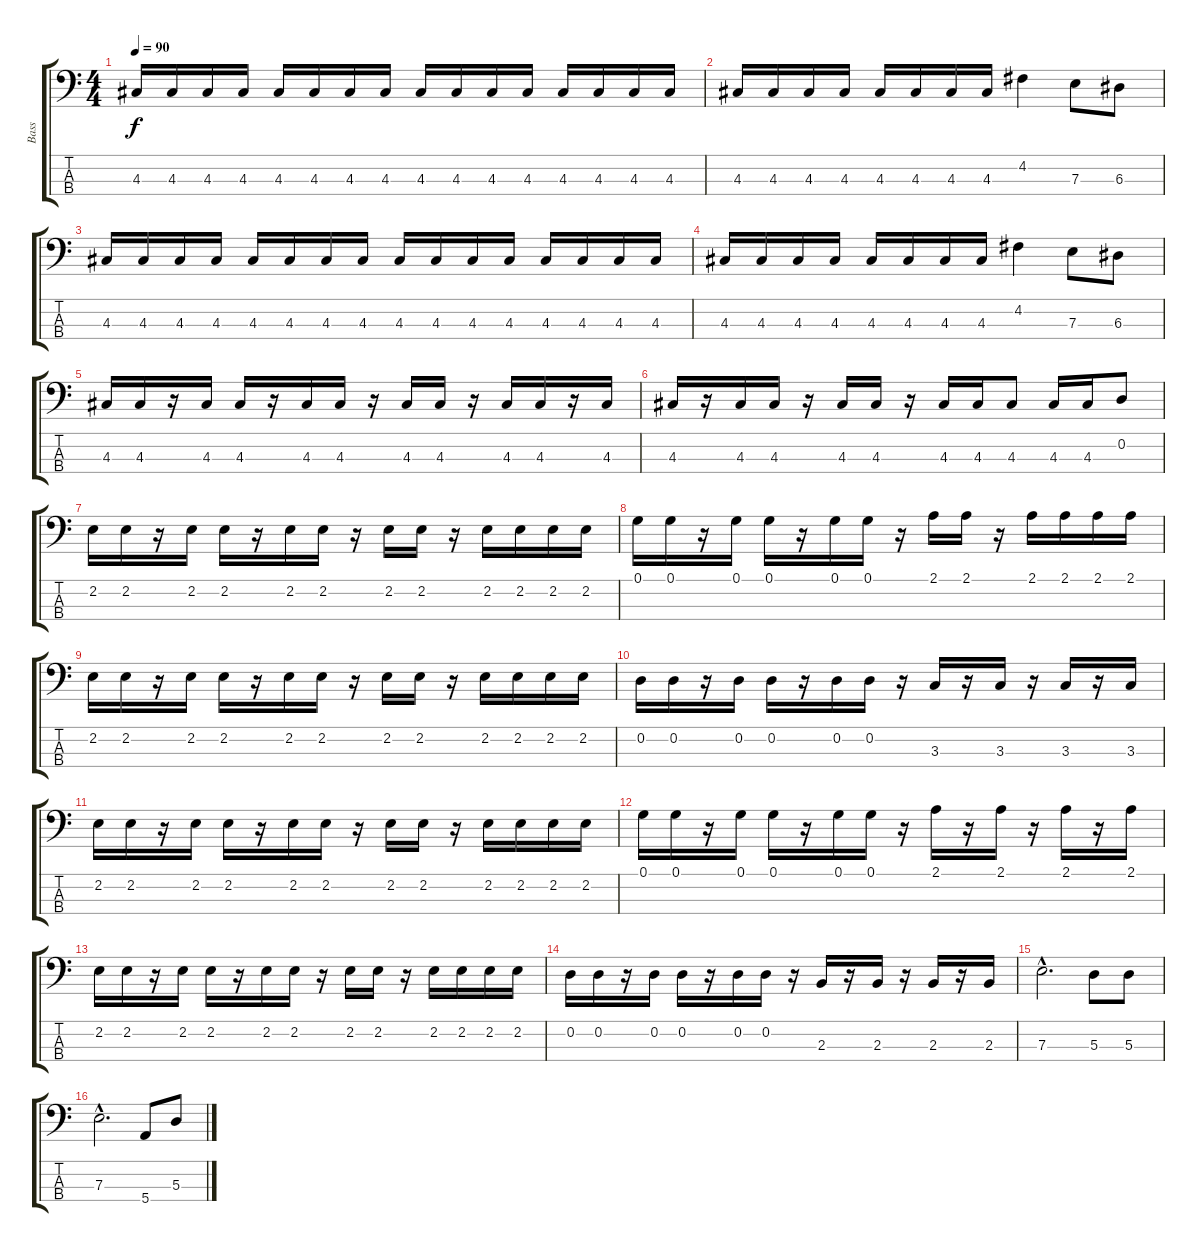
\track ("Bass" "Bass") {instrument electricbassfinger}
\staff {score tabs}
\tuning (G2 D2 A1 E1) {hide}
\ts (4 4)
\tempo 90
\clef f4
\ks c
4.3.16{dy f} 4.3.16 4.3.16 4.3.16 4.3.16 4.3.16 4.3.16 4.3.16 4.3.16 4.3.16 4.3.16 4.3.16 4.3.16 4.3.16 4.3.16 4.3.16 |
4.3.16 4.3.16 4.3.16 4.3.16 4.3.16 4.3.16 4.3.16 4.3.16 4.2.4 7.3.8 6.3.8 |
4.3.16 4.3.16 4.3.16 4.3.16 4.3.16 4.3.16 4.3.16 4.3.16 4.3.16 4.3.16 4.3.16 4.3.16 4.3.16 4.3.16 4.3.16 4.3.16 |
4.3.16 4.3.16 4.3.16 4.3.16 4.3.16 4.3.16 4.3.16 4.3.16 4.2.4 7.3.8 6.3.8 |
4.3.16 4.3.16 r.16 4.3.16 4.3.16 r.16 4.3.16 4.3.16 r.16 4.3.16 4.3.16 r.16 4.3.16 4.3.16 r.16 4.3.16 |
4.3.16 r.16 4.3.16 4.3.16 r.16 4.3.16 4.3.16 r.16 4.3.16 4.3.16 4.3.8 4.3.16 4.3.16 0.2.8 |
2.2.16 2.2.16 r.16 2.2.16 2.2.16 r.16 2.2.16 2.2.16 r.16 2.2.16 2.2.16 r.16 2.2.16 2.2.16 2.2.16 2.2.16 |
0.1.16 0.1.16 r.16 0.1.16 0.1.16 r.16 0.1.16 0.1.16 r.16 2.1.16 2.1.16 r.16 2.1.16 2.1.16 2.1.16 2.1.16 |
2.2.16 2.2.16 r.16 2.2.16 2.2.16 r.16 2.2.16 2.2.16 r.16 2.2.16 2.2.16 r.16 2.2.16 2.2.16 2.2.16 2.2.16 |
0.2.16 0.2.16 r.16 0.2.16 0.2.16 r.16 0.2.16 0.2.16 r.16 3.3.16 r.16 3.3.16 r.16 3.3.16 r.16 3.3.16 |
2.2.16 2.2.16 r.16 2.2.16 2.2.16 r.16 2.2.16 2.2.16 r.16 2.2.16 2.2.16 r.16 2.2.16 2.2.16 2.2.16 2.2.16 |
0.1.16 0.1.16 r.16 0.1.16 0.1.16 r.16 0.1.16 0.1.16 r.16 2.1.16 r.16 2.1.16 r.16 2.1.16 r.16 2.1.16 |
2.2.16 2.2.16 r.16 2.2.16 2.2.16 r.16 2.2.16 2.2.16 r.16 2.2.16 2.2.16 r.16 2.2.16 2.2.16 2.2.16 2.2.16 |
0.2.16 0.2.16 r.16 0.2.16 0.2.16 r.16 0.2.16 0.2.16 r.16 2.3.16 r.16 2.3.16 r.16 2.3.16 r.16 2.3.16 |
7.3{hac}.2{d} 5.3.8 5.3.8 |
7.3{hac}.2{d} 5.4.8 5.3.8
